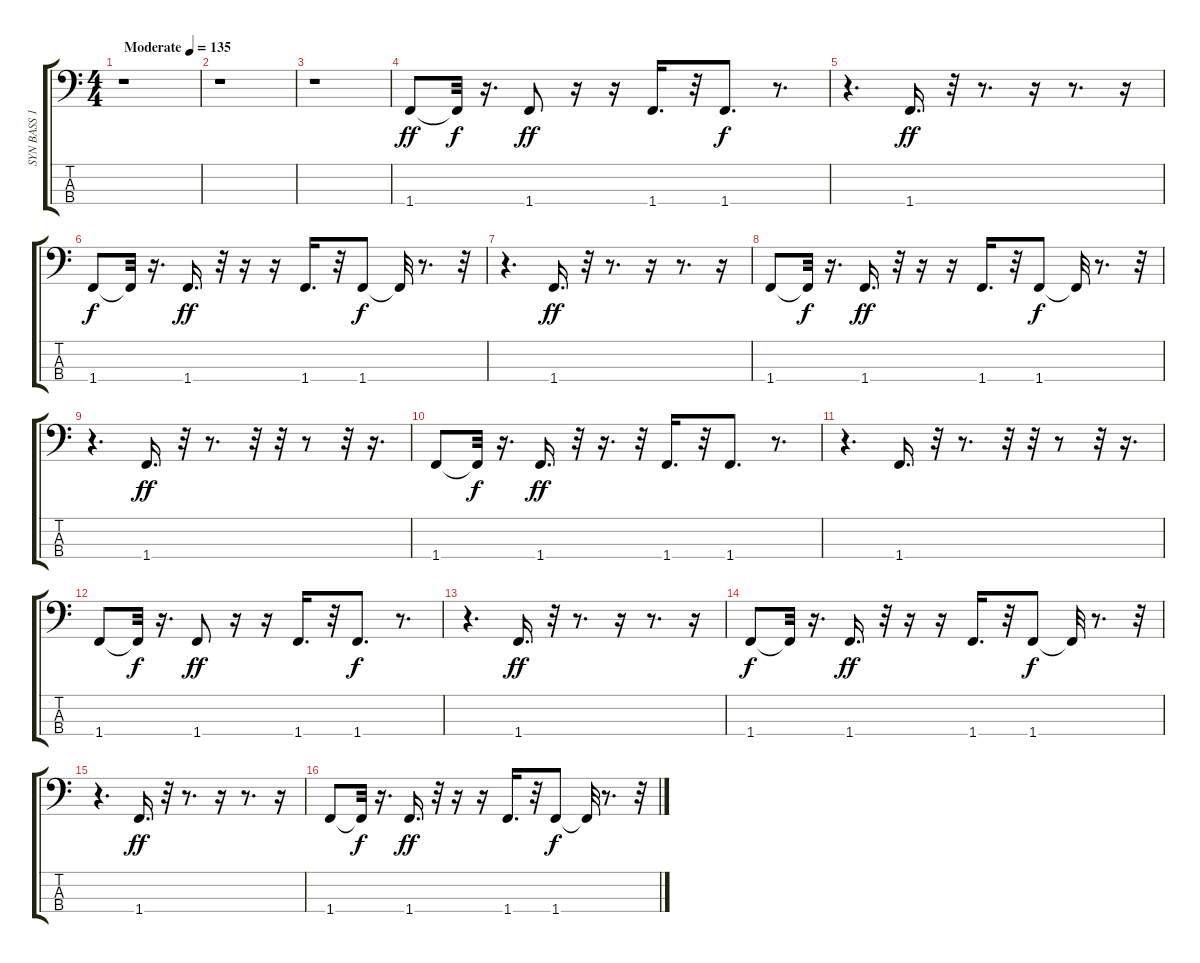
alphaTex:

\track ("SYN BASS 1" "SYN BASS 1") {instrument synthbass1}
\staff {score tabs}
\tuning (G2 D2 A1 E1) {hide}
\ts (4 4)
\tempo (135 "Moderate")
\clef f4
\ks c
r.1{dy ff instrument synthbass1} |
r.1 |
r.1 |
1.4.8 1.4{t}.32{dy f} r.16{d} 1.4.8{dy ff} r.16 r.16 1.4.16{d} r.32 1.4.8{d dy f} r.8{d} |
r.4{d} 1.4.16{d dy ff} r.32 r.8{d} r.16 r.8{d} r.16 |
1.4.8{dy f} 1.4{t}.32 r.16{d} 1.4.16{d dy ff} r.32 r.16 r.16 1.4.16{d} r.32 1.4.8{dy f} 1.4{t}.32 r.8{d} r.32 |
r.4{d} 1.4.16{d dy ff} r.32 r.8{d} r.16 r.8{d} r.16 |
1.4.8 1.4{t}.32{dy f} r.16{d} 1.4.16{d dy ff} r.32 r.16 r.16 1.4.16{d} r.32 1.4.8{dy f} 1.4{t}.32 r.8{d} r.32 |
r.4{d} 1.4.16{d dy ff} r.32 r.8{d} r.32 r.32 r.8 r.32 r.16{d} |
1.4.8 1.4{t}.32{dy f} r.16{d} 1.4.16{d dy ff} r.32 r.16{d} r.32 1.4.16{d} r.32 1.4.8{d} r.8{d} |
r.4{d} 1.4.16{d} r.32 r.8{d} r.32 r.32 r.8 r.32 r.16{d} |
1.4.8 1.4{t}.32{dy f} r.16{d} 1.4.8{dy ff} r.16 r.16 1.4.16{d} r.32 1.4.8{d dy f} r.8{d} |
r.4{d} 1.4.16{d dy ff} r.32 r.8{d} r.16 r.8{d} r.16 |
1.4.8{dy f} 1.4{t}.32 r.16{d} 1.4.16{d dy ff} r.32 r.16 r.16 1.4.16{d} r.32 1.4.8{dy f} 1.4{t}.32 r.8{d} r.32 |
r.4{d} 1.4.16{d dy ff} r.32 r.8{d} r.16 r.8{d} r.16 |
1.4.8 1.4{t}.32{dy f} r.16{d} 1.4.16{d dy ff} r.32 r.16 r.16 1.4.16{d} r.32 1.4.8{dy f} 1.4{t}.32 r.8{d} r.32
